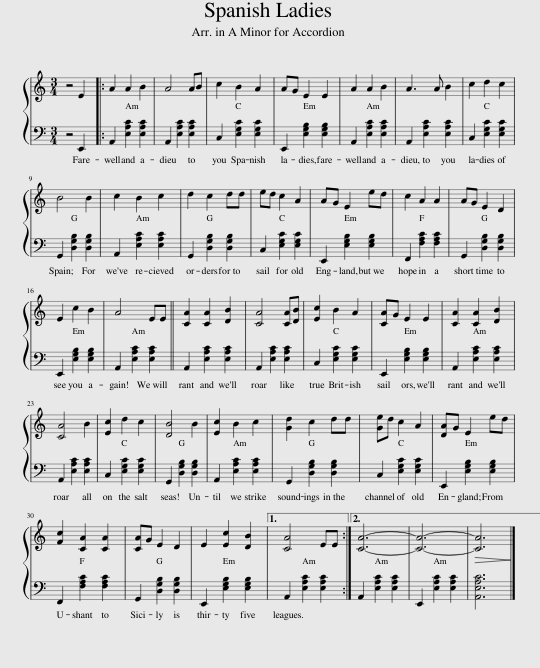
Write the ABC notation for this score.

X:1
%%score { 1 | 2 }
L:1/8
M:3/4
I:linebreak $
K:C
V:1 treble
V:2 bass
V:1
 z4 E2 |: A2 A2 B2 | A4 AB | c2 B2 A2 | AG E2 E2 | %5
 A2 A2 B2 | A3 A B2 | c2 d2 c2 |$ B4 B2 | c2 B2 c2 | %10
 d2 c2 dd | ed c2 A2 | AG E2 ed | c2 A2 A2 | AG E2 D2 |$ %15
 E2 c2 B2 | A4 EE || [CA]2 [CA]2 [DB]2 | [CA]4 [CA][DB] | [Ec]2 B2 A2 | %20
 [CA]G E2 E2 | [CA]2 [CA]2 [DB]2 |$ [CA]4 B2 | [Ec]2 d2 c2 | [DB]4 B2 | %25
 [Ec]2 B2 c2 | [Gd]2 c2 dd | [Ge]d c2 A2 | [DA]G E2 ed |$ [Fc]2 [CA]2 [CA]2 | %30
 [CA]G E2 D2 | E2 [Ec]2 [DB]2 |1 [CA]4 EE :|2 [CA]6- || [CA]6- | %35
!>(! [CA]6!>)! |] %36
V:2
 z4 E,,2 |: A,,2 [E,A,C]2 [E,A,C]2 | A,,2 [E,A,C]2 [E,A,C]2 | C,2 [E,G,C]2 [E,G,C]2 | E,,2 [E,G,B,]2 [E,G,B,]2 | %5
 A,,2 [E,A,C]2 [E,A,C]2 | A,,2 [E,A,C]2 [E,A,C]2 | C,2 [E,G,C]2 [E,G,C]2 |$ G,,2 [D,G,B,]2 [D,G,B,]2 | A,,2 [E,A,C]2 [E,A,C]2 | %10
 G,,2 [D,G,B,]2 [D,G,B,]2 | C,2 [E,G,C]2 [E,G,C]2 | E,,2 [E,G,B,]2 [E,G,B,]2 | F,,2 [F,A,C]2 [F,A,C]2 | G,,2 [D,G,B,]2 [D,G,B,]2 |$ %15
 E,,2 [E,G,B,]2 [E,G,B,]2 | A,,2 [E,A,C]2 [E,A,C]2 || A,,2 [E,A,C]2 [E,A,C]2 | A,,2 [E,A,C]2 [E,A,C]2 | C,2 [E,G,C]2 [E,G,C]2 | %20
 E,,2 [E,G,B,]2 [E,G,B,]2 | A,,2 [E,A,C]2 [E,A,C]2 |$ A,,2 [E,A,C]2 [E,A,C]2 | C,2 [E,G,C]2 [E,G,C]2 | G,,2 [D,G,B,]2 [D,G,B,]2 | %25
 A,,2 [E,A,C]2 [E,A,C]2 | G,,2 [D,G,B,]2 [D,G,B,]2 | C,2 [E,G,C]2 [E,G,C]2 | E,,2 [E,G,B,]2 [E,G,B,]2 |$ F,,2 [F,A,C]2 [F,A,C]2 | %30
 G,,2 [D,G,B,]2 [D,G,B,]2 | E,,2 [E,G,B,]2 [E,G,B,]2 |1 A,,2 [E,A,C]2 [E,A,C]2 :|2 A,,2 [E,A,C]2 [E,A,C]2 || E,,2 [E,A,C]2 [E,A,C]2 | %35
 [A,,E,A,C]6 |] %36
